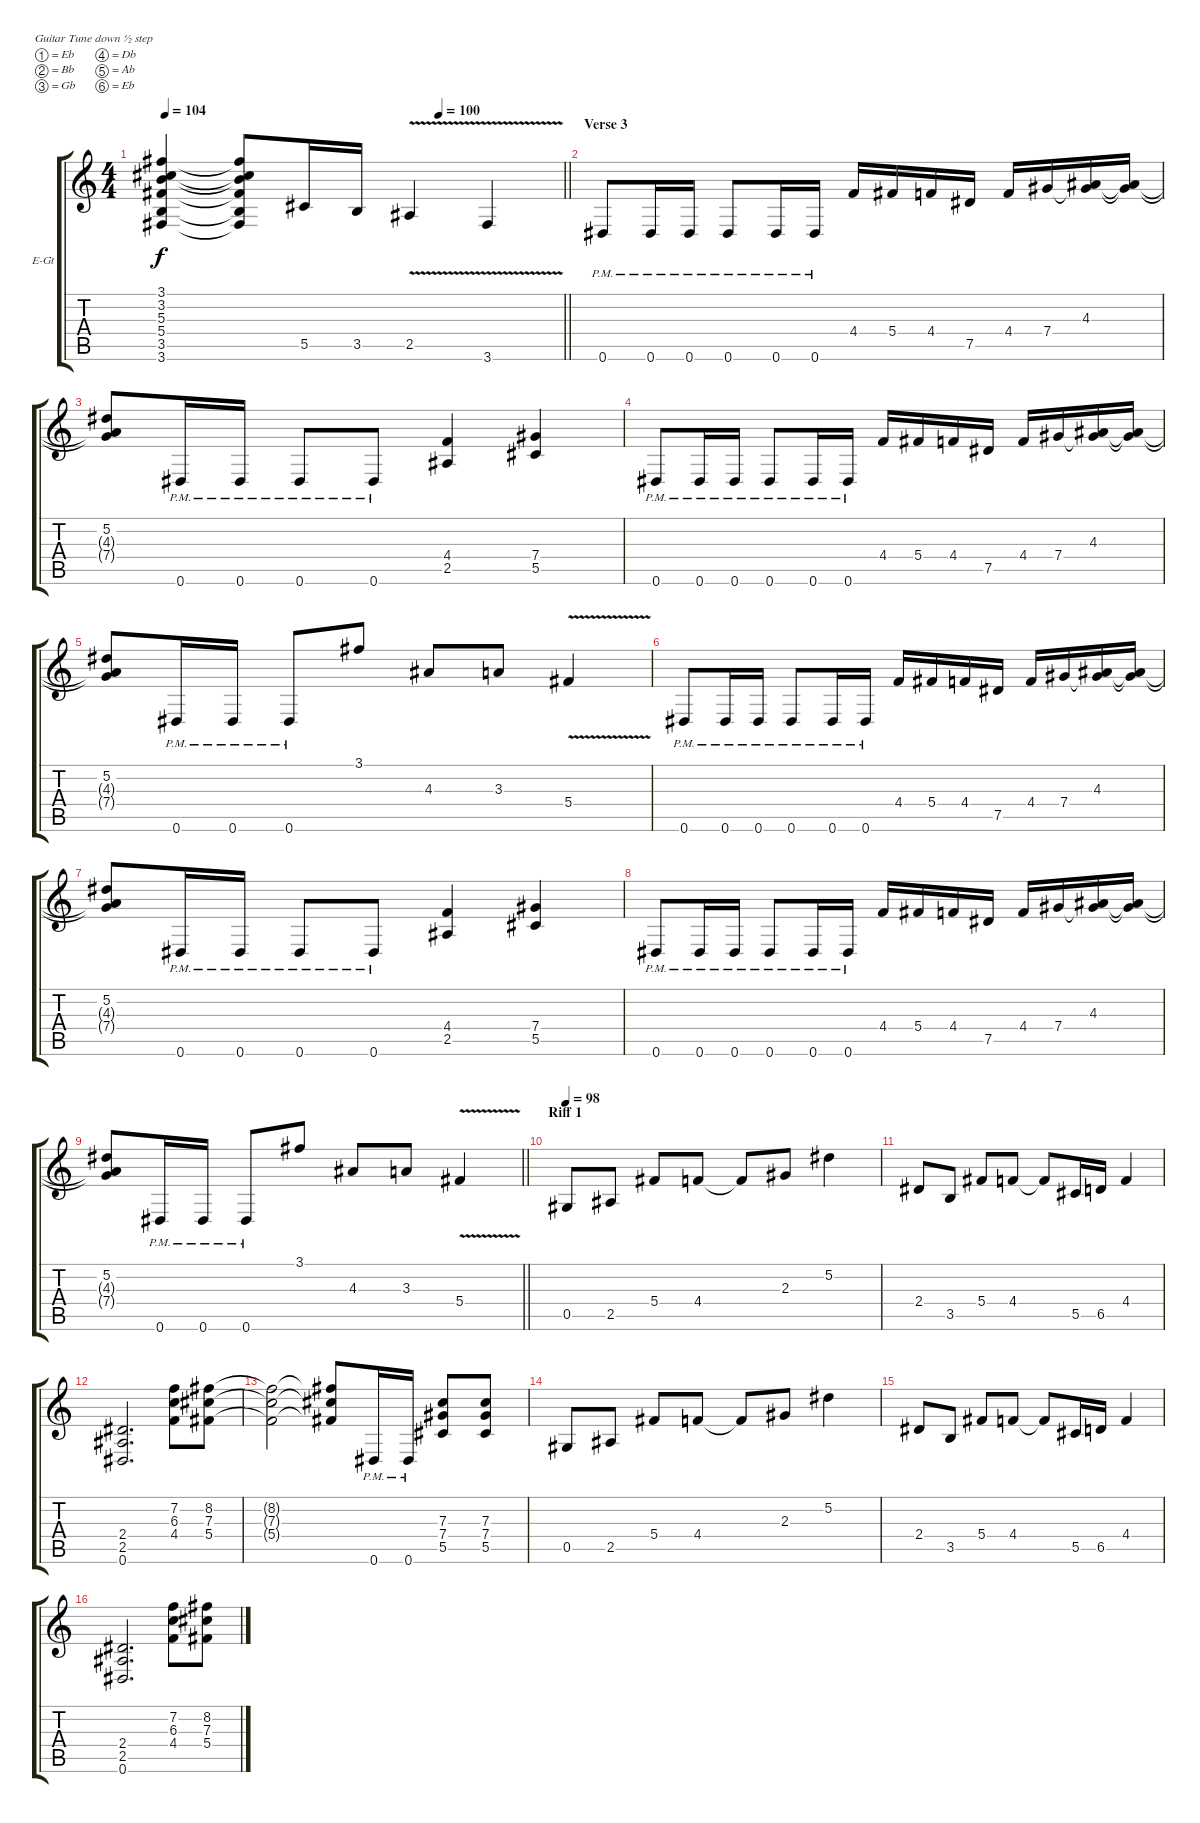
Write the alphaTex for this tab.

\bracketExtendMode groupsimilarinstruments
\firstSystemTrackNameOrientation horizontal
\otherSystemsTrackNameOrientation horizontal
\track ("Guitar 1" "E-Gt") {instrument overdrivenguitar}
\staff {score tabs}
\tuning (Eb4 Bb3 Gb3 Db3 Ab2 Eb2)
\ts (4 4)
\tempo 104
\tempo (100 0.6875)
\clef g2
\barLineRight lightlight
\ks c
(3.1{t} 3.2{t} 5.3{t} 5.4{t} 3.5{t} 3.6{t}).4{dy f} (3.1{t} 3.2{t} 5.3{t} 5.4{t} 3.5{t} 3.6{t}).8 5.5.16 3.5.16 2.5{v}.4 3.6{v}.4 |
\section ("" "Verse 3")
0.6{pm}.8 0.6{pm}.16 0.6{pm}.16 0.6{pm}.8 0.6{pm}.16 0.6{pm}.16 4.4.16 5.4.16 4.4.16 7.5.16 4.4.16 7.4.16 (4.3 7.4{t}).16 (4.3{t} 7.4{t}).16 |
(5.2 4.3{t} 7.4{t}).8 0.6{pm}.16 0.6{pm}.16 0.6{pm}.8 0.6{pm}.8 (4.4 2.5).4 (7.4 5.5).4 |
0.6{pm}.8 0.6{pm}.16 0.6{pm}.16 0.6{pm}.8 0.6{pm}.16 0.6{pm}.16 4.4.16 5.4.16 4.4.16 7.5.16 4.4.16 7.4.16 (4.3 7.4{t}).16 (4.3{t} 7.4{t}).16 |
(5.2 4.3{t} 7.4{t}).8 0.6{pm}.16 0.6{pm}.16 0.6{pm}.8 3.1.8 4.3.8 3.3.8 5.4{v}.4 |
0.6{pm}.8 0.6{pm}.16 0.6{pm}.16 0.6{pm}.8 0.6{pm}.16 0.6{pm}.16 4.4.16 5.4.16 4.4.16 7.5.16 4.4.16 7.4.16 (4.3 7.4{t}).16 (4.3{t} 7.4{t}).16 |
(5.2 4.3{t} 7.4{t}).8 0.6{pm}.16 0.6{pm}.16 0.6{pm}.8 0.6{pm}.8 (4.4 2.5).4 (7.4 5.5).4 |
0.6{pm}.8 0.6{pm}.16 0.6{pm}.16 0.6{pm}.8 0.6{pm}.16 0.6{pm}.16 4.4.16 5.4.16 4.4.16 7.5.16 4.4.16 7.4.16 (4.3 7.4{t}).16 (4.3{t} 7.4{t}).16 |
\barLineRight lightlight
(5.2 4.3{t} 7.4{t}).8 0.6{pm}.16 0.6{pm}.16 0.6{pm}.8 3.1.8 4.3.8 3.3.8 5.4{v}.4 |
\section ("" "Riff 1")
\tempo 98
0.5.8 2.5.8 5.4.8 4.4.8 4.4{t}.8 2.3.8 5.2.4 |
2.4.8 3.5.8 5.4.8 4.4.8 4.4{t}.8 5.5.16 6.5.16 4.4.4 |
(2.4 2.5 0.6).2{d} (7.2 6.3 4.4).8 (8.2 7.3 5.4).8 |
(8.2{t} 7.3{t} 5.4{t}).2 (8.2{t} 7.3{t} 5.4{t}).8 0.6{pm}.16 0.6{pm}.16 (7.3 7.4 5.5).8 (7.3 7.4 5.5).8 |
0.5.8 2.5.8 5.4.8 4.4.8 4.4{t}.8 2.3.8 5.2.4 |
2.4.8 3.5.8 5.4.8 4.4.8 4.4{t}.8 5.5.16 6.5.16 4.4.4 |
(2.4 2.5 0.6).2{d} (7.2 6.3 4.4).8 (8.2 7.3 5.4).8
